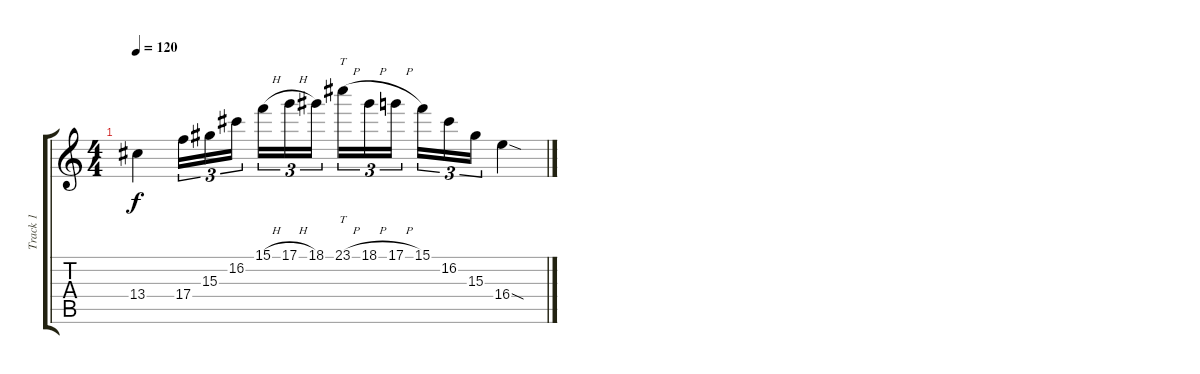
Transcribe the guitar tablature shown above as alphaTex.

\track ("Track 1" "Track 1") {instrument distortionguitar}
\staff {score tabs}
\tuning (D4 A3 F3 C3 G2 C2) {hide}
\ts (4 4)
\tempo 120
\clef g2
\ks c
13.4.4{dy f} 17.4.16{tu (3 2)} 15.3.16{tu (3 2)} 16.2.16{tu (3 2) beam splitsecondary} 15.1{h}.16{tu (3 2)} 17.1{h}.16{tu (3 2)} 18.1.16{tu (3 2)} 23.1{h}.16{tt tu (3 2)} 18.1{h}.16{tu (3 2)} 17.1{h}.16{tu (3 2) beam splitsecondary} 15.1.16{tu (3 2)} 16.2.16{tu (3 2)} 15.3.16{tu (3 2)} 16.4{sod}.4
